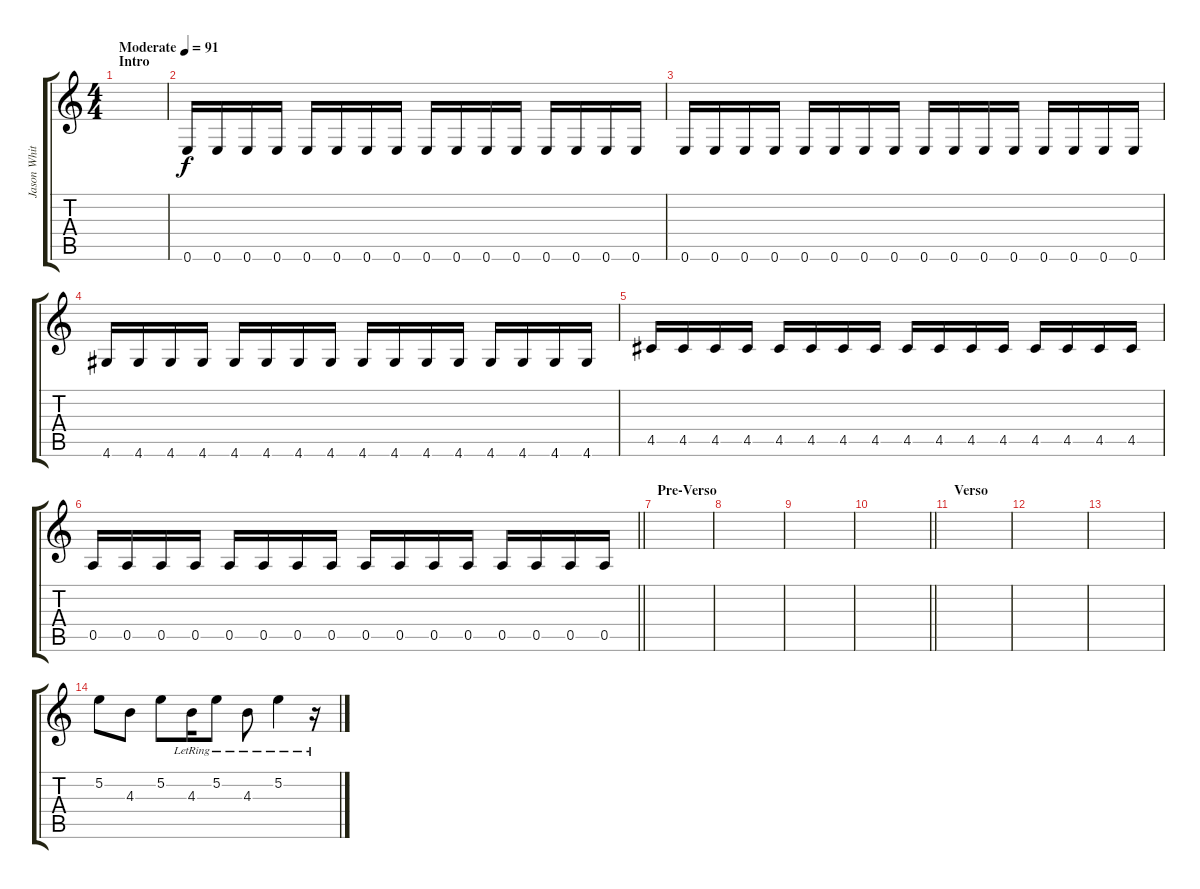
\track ("Jason White" "Jason Whit") {instrument distortionguitar}
\staff {score tabs}
\tuning (E4 B3 G3 D3 A2 E2) {hide}
\ts (4 4)
\section ("" "Intro")
\tempo (91 "Moderate")
\clef g2
\ks c
|
0.6.16 0.6.16 0.6.16 0.6.16 0.6.16 0.6.16 0.6.16 0.6.16 0.6.16 0.6.16 0.6.16 0.6.16 0.6.16 0.6.16 0.6.16 0.6.16 |
0.6.16 0.6.16 0.6.16 0.6.16 0.6.16 0.6.16 0.6.16 0.6.16 0.6.16 0.6.16 0.6.16 0.6.16 0.6.16 0.6.16 0.6.16 0.6.16 |
4.6.16 4.6.16 4.6.16 4.6.16 4.6.16 4.6.16 4.6.16 4.6.16 4.6.16 4.6.16 4.6.16 4.6.16 4.6.16 4.6.16 4.6.16 4.6.16 |
4.5.16 4.5.16 4.5.16 4.5.16 4.5.16 4.5.16 4.5.16 4.5.16 4.5.16 4.5.16 4.5.16 4.5.16 4.5.16 4.5.16 4.5.16 4.5.16 |
\barLineRight lightlight
0.5.16 0.5.16 0.5.16 0.5.16 0.5.16 0.5.16 0.5.16 0.5.16 0.5.16 0.5.16 0.5.16 0.5.16 0.5.16 0.5.16 0.5.16 0.5.16 |
\section ("" "Pre-Verso")
|
|
|
\barLineRight lightlight
|
\section ("" "Verso")
|
|
|
5.2.8 4.3.8 5.2.8 4.3{lr}.16 5.2{lr}.8 4.3{lr}.8 5.2{lr}.4 r.16
